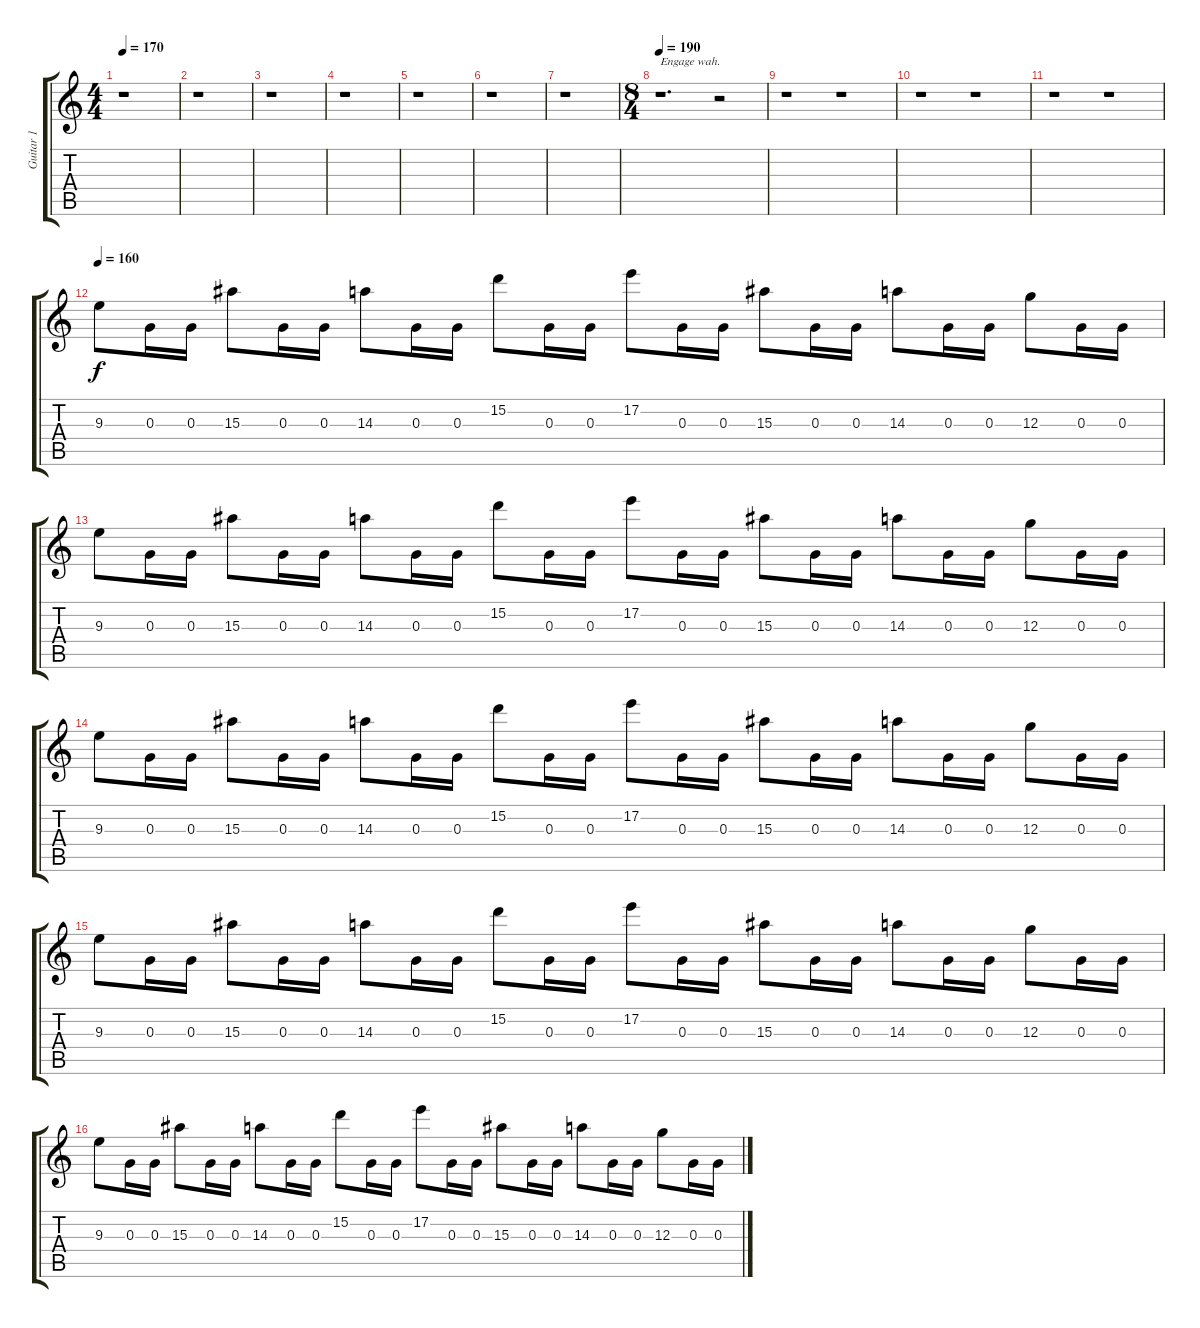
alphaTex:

\track ("Guitar 1" "Guitar 1") {instrument distortionguitar}
\staff {score tabs}
\tuning (E4 B3 G3 D3 A2 E2) {hide}
\ts (4 4)
\tempo 170
\clef g2
\ks c
r.1{dy f} |
r.1 |
r.1 |
r.1 |
r.1 |
r.1 |
r.1 |
\ts (8 4)
\tempo 190
r.1{d txt "Engage wah."} r.2 |
r.1 r.1 |
r.1 r.1 |
r.1 r.1 |
\tempo 160
9.3.8 0.3.16 0.3.16 15.3.8 0.3.16 0.3.16 14.3.8 0.3.16 0.3.16 15.2.8 0.3.16 0.3.16 17.2.8 0.3.16 0.3.16 15.3.8 0.3.16 0.3.16 14.3.8 0.3.16 0.3.16 12.3.8 0.3.16 0.3.16 |
9.3.8 0.3.16 0.3.16 15.3.8 0.3.16 0.3.16 14.3.8 0.3.16 0.3.16 15.2.8 0.3.16 0.3.16 17.2.8 0.3.16 0.3.16 15.3.8 0.3.16 0.3.16 14.3.8 0.3.16 0.3.16 12.3.8 0.3.16 0.3.16 |
9.3.8 0.3.16 0.3.16 15.3.8 0.3.16 0.3.16 14.3.8 0.3.16 0.3.16 15.2.8 0.3.16 0.3.16 17.2.8 0.3.16 0.3.16 15.3.8 0.3.16 0.3.16 14.3.8 0.3.16 0.3.16 12.3.8 0.3.16 0.3.16 |
9.3.8 0.3.16 0.3.16 15.3.8 0.3.16 0.3.16 14.3.8 0.3.16 0.3.16 15.2.8 0.3.16 0.3.16 17.2.8 0.3.16 0.3.16 15.3.8 0.3.16 0.3.16 14.3.8 0.3.16 0.3.16 12.3.8 0.3.16 0.3.16 |
9.3.8 0.3.16 0.3.16 15.3.8 0.3.16 0.3.16 14.3.8 0.3.16 0.3.16 15.2.8 0.3.16 0.3.16 17.2.8 0.3.16 0.3.16 15.3.8 0.3.16 0.3.16 14.3.8 0.3.16 0.3.16 12.3.8 0.3.16 0.3.16
